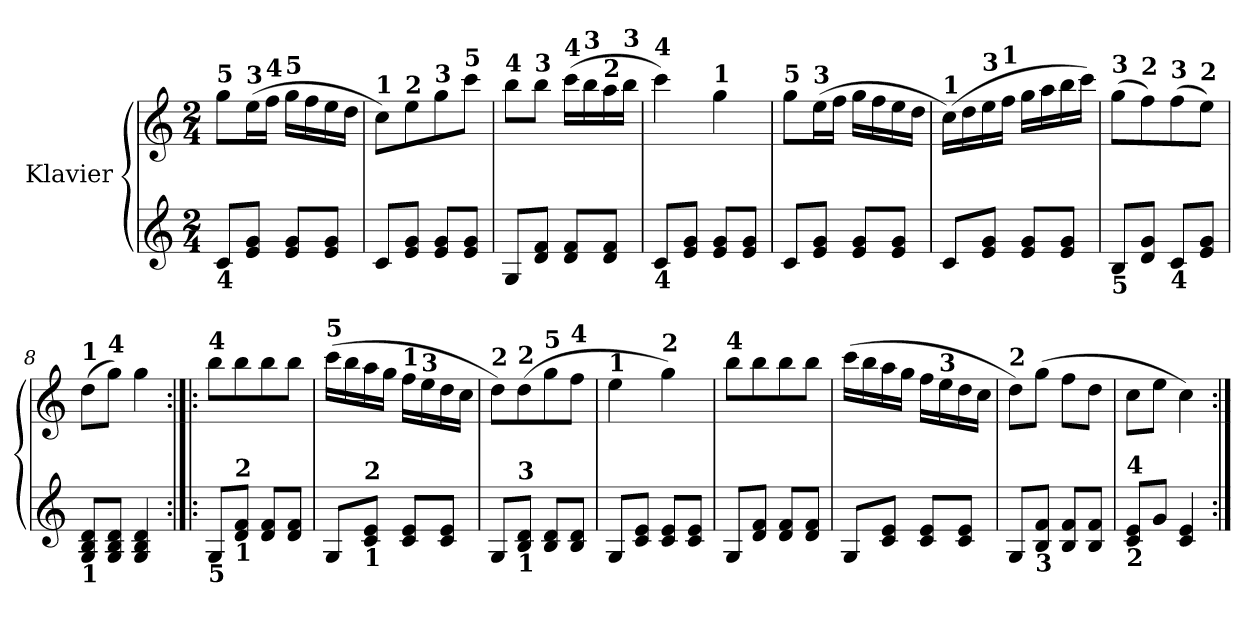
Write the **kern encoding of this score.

**kern	**kern
*part1	*part1
*staff2	*staff1
*I"Klavier	*
!!LO:PB:g=z
*clefG2	*clefG2
*k[]	*k[]
*C:	*C:
*M2/4	*M2/4
=1	=1
!	!LO:TX:a:B:t=5
!LO:TX:b:B:t=4	!
8ci/L	8ggi\L
!	!LO:TX:a:B:t=3
8ei/ 8giJ	(16eei\L
!	!LO:TX:a:B:t=4
.	16ffi\JJ
!	!LO:TX:a:B:t=5
8ei/ 8giL	16ggi\LL
.	16ffi\
8ei/ 8giJ	16eei\
.	16ddi\JJ
=2	=2
!	!LO:TX:a:B:t=1
8ci/L	8cci\L)
!	!LO:TX:a:B:t=2
8ei/ 8giJ	8eei\
!	!LO:TX:a:B:t=3
8ei/ 8giL	8ggi\
!	!LO:TX:a:B:t=5
8ei/ 8giJ	8ccci\J
=3	=3
!	!LO:TX:a:B:t=4
8Gi/L	8bbi\L
!	!LO:TX:a:B:t=3
8di/ 8fiJ	8bbi\J
!	!LO:TX:a:B:t=4
8di/ 8fiL	(16ccci\LL
!	!LO:TX:a:B:t=3
.	16bbi\
!	!LO:TX:a:B:t=2
8di/ 8fiJ	16aai\
!	!LO:TX:a:B:t=3
.	16bbi\JJ
=4	=4
!	!LO:TX:a:B:t=4
!LO:TX:b:B:t=4	!
8ci/L	4ccci\)
8ei/ 8giJ	.
!	!LO:TX:a:B:t=1
8ei/ 8giL	4ggi\
8ei/ 8giJ	.
=5	=5
!	!LO:TX:a:B:t=5
8ci/L	8ggi\L
!	!LO:TX:a:B:t=3
8ei/ 8giJ	(16eei\L
.	16ffi\JJ
8ei/ 8giL	16ggi\LL
.	16ffi\
8ei/ 8giJ	16eei\
.	16ddi\JJ
=6	=6
!	!LO:TX:a:B:t=1
8ci/L	(16cci\LL)
.	16ddi\
!	!LO:TX:a:B:t=3
8ei/ 8giJ	16eei\
!	!LO:TX:a:B:t=1
.	16ffi\JJ
8ei/ 8giL	16ggi\LL
.	16aai\
8ei/ 8giJ	16bbi\
.	16ccci\JJ)
=7	=7
!	!LO:TX:a:B:t=3
!LO:TX:b:B:t=5	!
8Bi/L	(8ggi\L
!	!LO:TX:a:B:t=2
8di/ 8giJ	8ffi\)
!	!LO:TX:a:B:t=3
!LO:TX:b:B:t=4	!
8ci/L	(8ffi\
!	!LO:TX:a:B:t=2
8ei/ 8giJ	8eei\J)
!!LO:LB:g=z
=8	=8
!	!LO:TX:a:B:t=1
!LO:TX:b:B:t=1	!
8Gi/ 8Bi 8diL	(8ddi\L
!	!LO:TX:a:B:t=4
8Gi/ 8Bi 8diJ	8ggi\J)
4Gi/ 4Bi 4di	4ggi\
=9:|!|:	=9:|!|:
!	!LO:TX:a:B:t=4
!LO:TX:b:B:t=5	!
8Gi/L	8bbi\L
!LO:TX:b:B:t=1	!
!LO:TX:B:t=2	!
8di/ 8fiJ	8bbi\
8di/ 8fiL	8bbi\
8di/ 8fiJ	8bbi\J
=10	=10
!	!LO:TX:a:B:t=5
8Gi/L	(16ccci\LL
.	16bbi\
!LO:TX:b:B:t=1	!
!LO:TX:B:t=2	!
8ci/ 8eiJ	16aai\
.	16ggi\JJ
!	!LO:TX:a:B:t=1
8ci/ 8eiL	16ffi\LL
!	!LO:TX:a:B:t=3
.	16eei\
8ci/ 8eiJ	16ddi\
.	16cci\JJ
=11	=11
!	!LO:TX:a:B:t=2
8Gi/L	8ddi\L)
!	!LO:TX:a:B:t=2
!LO:TX:b:B:t=1	!
!LO:TX:B:t=3	!
8Bi/ 8diJ	(8ddi\
!	!LO:TX:a:B:t=5
8Bi/ 8diL	8ggi\
!	!LO:TX:a:B:t=4
8Bi/ 8diJ	8ffi\J
!!LO:LB:g=z
=12	=12
!	!LO:TX:a:B:t=1
8Gi/L	4eei\
8ci/ 8eiJ	.
!	!LO:TX:a:B:t=2
8ci/ 8eiL	4ggi\)
8ci/ 8eiJ	.
=13	=13
!	!LO:TX:a:B:t=4
8Gi/L	8bbi\L
8di/ 8fiJ	8bbi\
8di/ 8fiL	8bbi\
8di/ 8fiJ	8bbi\J
=14	=14
8Gi/L	(16ccci\LL
.	16bbi\
8ci/ 8eiJ	16aai\
.	16ggi\JJ
8ci/ 8eiL	16ffi\LL
!	!LO:TX:a:B:t=3
.	16eei\
8ci/ 8eiJ	16ddi\
.	16cci\JJ
=15	=15
!	!LO:TX:a:B:t=2
8Gi/L	8ddi\L)
!LO:TX:b:B:t=3	!
8Bi/ 8fiJ	(8ggi\J
8Bi/ 8fiL	8ffi\L
8Bi/ 8fiJ	8ddi\J
=16	=16
!LO:TX:b:B:t=2	!
!LO:TX:B:t=4	!
8ci/ 8eiL	8cci\L
8gi/J	8eei\J
4ci/ 4ei	4cci\)
=:|!	=:|!
*-	*-
